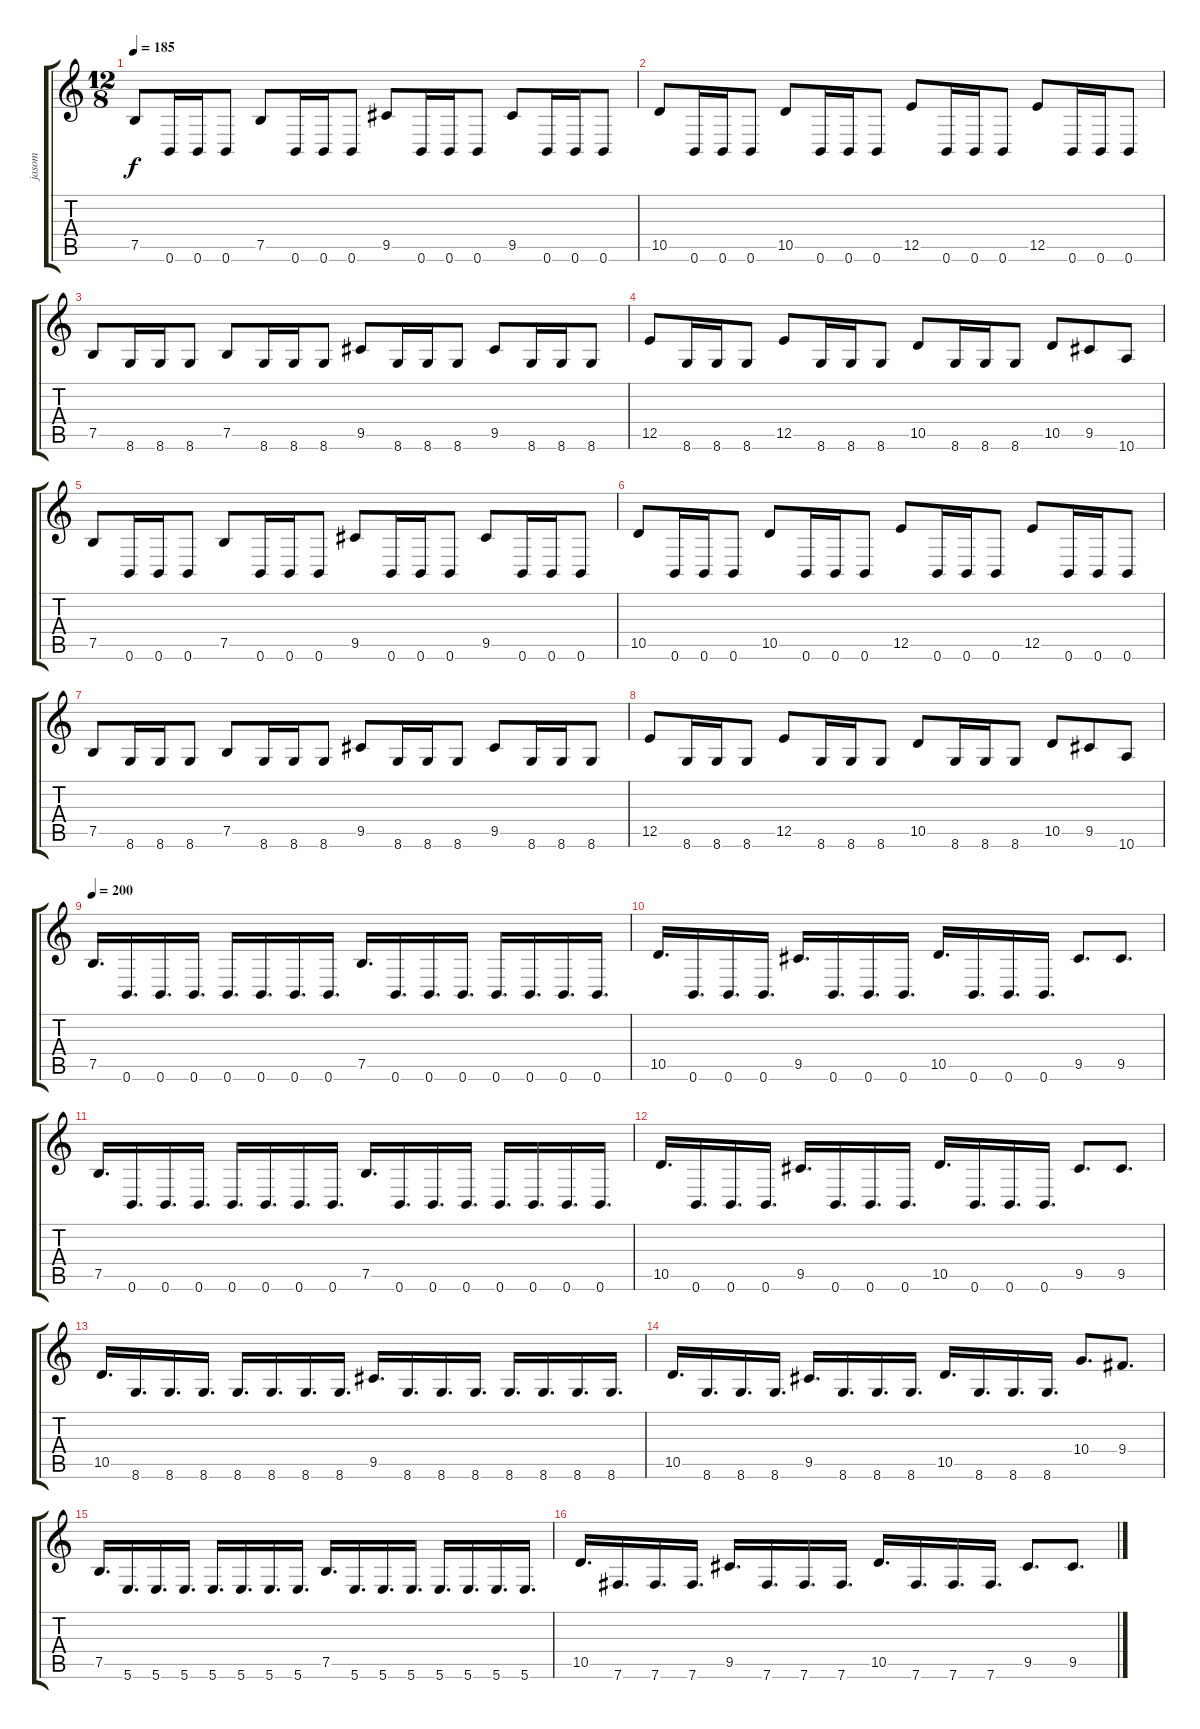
\track ("jasom" "jasom") {instrument distortionguitar}
\staff {score tabs}
\tuning (B3 Gb3 D3 A2 E2 B1) {hide}
\ts (12 8)
\tempo 185
\clef g2
\ks c
7.5.8{dy f} 0.6.16 0.6.16 0.6.8 7.5.8 0.6.16 0.6.16 0.6.8 9.5.8 0.6.16 0.6.16 0.6.8 9.5.8 0.6.16 0.6.16 0.6.8 |
10.5.8 0.6.16 0.6.16 0.6.8 10.5.8 0.6.16 0.6.16 0.6.8 12.5.8 0.6.16 0.6.16 0.6.8 12.5.8 0.6.16 0.6.16 0.6.8 |
7.5.8 8.6.16 8.6.16 8.6.8 7.5.8 8.6.16 8.6.16 8.6.8 9.5.8 8.6.16 8.6.16 8.6.8 9.5.8 8.6.16 8.6.16 8.6.8 |
12.5.8 8.6.16 8.6.16 8.6.8 12.5.8 8.6.16 8.6.16 8.6.8 10.5.8 8.6.16 8.6.16 8.6.8 10.5.8 9.5.8 10.6.8 |
7.5.8 0.6.16 0.6.16 0.6.8 7.5.8 0.6.16 0.6.16 0.6.8 9.5.8 0.6.16 0.6.16 0.6.8 9.5.8 0.6.16 0.6.16 0.6.8 |
10.5.8 0.6.16 0.6.16 0.6.8 10.5.8 0.6.16 0.6.16 0.6.8 12.5.8 0.6.16 0.6.16 0.6.8 12.5.8 0.6.16 0.6.16 0.6.8 |
7.5.8 8.6.16 8.6.16 8.6.8 7.5.8 8.6.16 8.6.16 8.6.8 9.5.8 8.6.16 8.6.16 8.6.8 9.5.8 8.6.16 8.6.16 8.6.8 |
12.5.8 8.6.16 8.6.16 8.6.8 12.5.8 8.6.16 8.6.16 8.6.8 10.5.8 8.6.16 8.6.16 8.6.8 10.5.8 9.5.8 10.6.8 |
\tempo 200
7.5.16{d} 0.6.16{d} 0.6.16{d} 0.6.16{d} 0.6.16{d} 0.6.16{d} 0.6.16{d} 0.6.16{d} 7.5.16{d} 0.6.16{d} 0.6.16{d} 0.6.16{d} 0.6.16{d} 0.6.16{d} 0.6.16{d} 0.6.16{d} |
10.5.16{d} 0.6.16{d} 0.6.16{d} 0.6.16{d} 9.5.16{d} 0.6.16{d} 0.6.16{d} 0.6.16{d} 10.5.16{d} 0.6.16{d} 0.6.16{d} 0.6.16{d} 9.5.8{d} 9.5.8{d} |
7.5.16{d} 0.6.16{d} 0.6.16{d} 0.6.16{d} 0.6.16{d} 0.6.16{d} 0.6.16{d} 0.6.16{d} 7.5.16{d} 0.6.16{d} 0.6.16{d} 0.6.16{d} 0.6.16{d} 0.6.16{d} 0.6.16{d} 0.6.16{d} |
10.5.16{d} 0.6.16{d} 0.6.16{d} 0.6.16{d} 9.5.16{d} 0.6.16{d} 0.6.16{d} 0.6.16{d} 10.5.16{d} 0.6.16{d} 0.6.16{d} 0.6.16{d} 9.5.8{d} 9.5.8{d} |
10.5.16{d} 8.6.16{d} 8.6.16{d} 8.6.16{d} 8.6.16{d} 8.6.16{d} 8.6.16{d} 8.6.16{d} 9.5.16{d} 8.6.16{d} 8.6.16{d} 8.6.16{d} 8.6.16{d} 8.6.16{d} 8.6.16{d} 8.6.16{d} |
10.5.16{d} 8.6.16{d} 8.6.16{d} 8.6.16{d} 9.5.16{d} 8.6.16{d} 8.6.16{d} 8.6.16{d} 10.5.16{d} 8.6.16{d} 8.6.16{d} 8.6.16{d} 10.4.8{d} 9.4.8{d} |
7.5.16{d} 5.6.16{d} 5.6.16{d} 5.6.16{d} 5.6.16{d} 5.6.16{d} 5.6.16{d} 5.6.16{d} 7.5.16{d} 5.6.16{d} 5.6.16{d} 5.6.16{d} 5.6.16{d} 5.6.16{d} 5.6.16{d} 5.6.16{d} |
10.5.16{d} 7.6.16{d} 7.6.16{d} 7.6.16{d} 9.5.16{d} 7.6.16{d} 7.6.16{d} 7.6.16{d} 10.5.16{d} 7.6.16{d} 7.6.16{d} 7.6.16{d} 9.5.8{d} 9.5.8{d}
